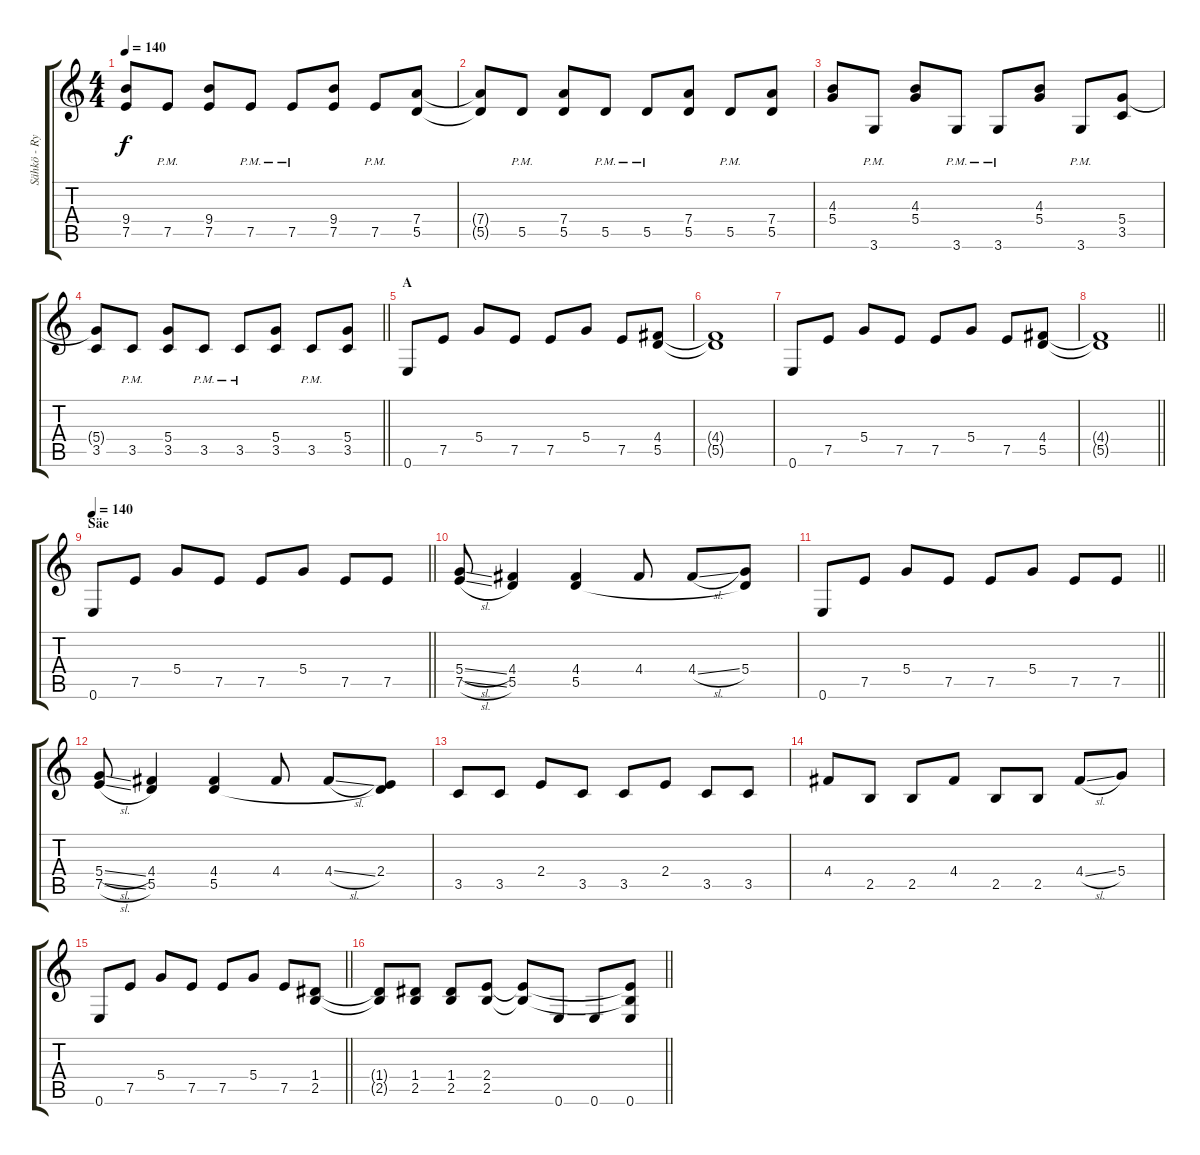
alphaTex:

\track ("Sähkö - Rythm" "Sähkö - Ry") {instrument overdrivenguitar}
\staff {score tabs}
\tuning (E4 B3 G3 D3 A2 E2) {hide}
\ts (4 4)
\tempo 140
\clef g2
\ks c
(9.4 7.5).8{dy f} 7.5{pm}.8 (9.4 7.5).8 7.5{pm}.8 7.5{pm}.8 (9.4 7.5).8 7.5{pm}.8 (7.4 5.5).8 |
(7.4{t} 5.5{t}).8 5.5{pm}.8 (7.4 5.5).8 5.5{pm}.8 5.5{pm}.8 (7.4 5.5).8 5.5{pm}.8 (7.4 5.5).8 |
(4.3 5.4).8 3.6{pm}.8 (4.3 5.4).8 3.6{pm}.8 3.6{pm}.8 (4.3 5.4).8 3.6{pm}.8 (5.4 3.5).8 |
\barLineRight lightlight
(5.4{t} 3.5).8 3.5{pm}.8 (5.4 3.5).8 3.5{pm}.8 3.5{pm}.8 (5.4 3.5).8 3.5{pm}.8 (5.4 3.5).8 |
\section ("" "A")
0.6.8 7.5.8 5.4.8 7.5.8 7.5.8 5.4.8 7.5.8 (4.4 5.5).8 |
(4.4{t} 5.5{t}).1 |
0.6.8 7.5.8 5.4.8 7.5.8 7.5.8 5.4.8 7.5.8 (4.4 5.5).8 |
\barLineRight lightlight
(4.4{t} 5.5{t}).1 |
\section ("" "Säe")
\tempo 140
\barLineRight lightlight
0.6.8 7.5.8 5.4.8 7.5.8 7.5.8 5.4.8 7.5.8 7.5.8 |
(5.4{sl} 7.5{sl}).8 (4.4 5.5).4 (4.4 5.5).4 4.4.8 4.4{sl}.8 (5.4 5.5{t}).8 |
\barLineRight lightlight
0.6.8 7.5.8 5.4.8 7.5.8 7.5.8 5.4.8 7.5.8 7.5.8 |
(5.4{sl} 7.5{sl}).8 (4.4 5.5).4 (4.4 5.5).4 4.4.8 4.4{sl}.8 (2.4 5.5{t}).8 |
3.5.8 3.5.8 2.4.8 3.5.8 3.5.8 2.4.8 3.5.8 3.5.8 |
4.4.8 2.5.8 2.5.8 4.4.8 2.5.8 2.5.8 4.4{sl}.8 5.4.8 |
\barLineRight lightlight
0.6.8 7.5.8 5.4.8 7.5.8 7.5.8 5.4.8 7.5.8 (1.4 2.5).8 |
\barLineRight lightlight
(1.4{t} 2.5{t}).8 (1.4 2.5).8 (1.4 2.5).8 (2.4 2.5).8 (2.4{t} 2.5{t}).8 0.6.8 0.6.8 (2.4{t} 2.5{t} 0.6).8
